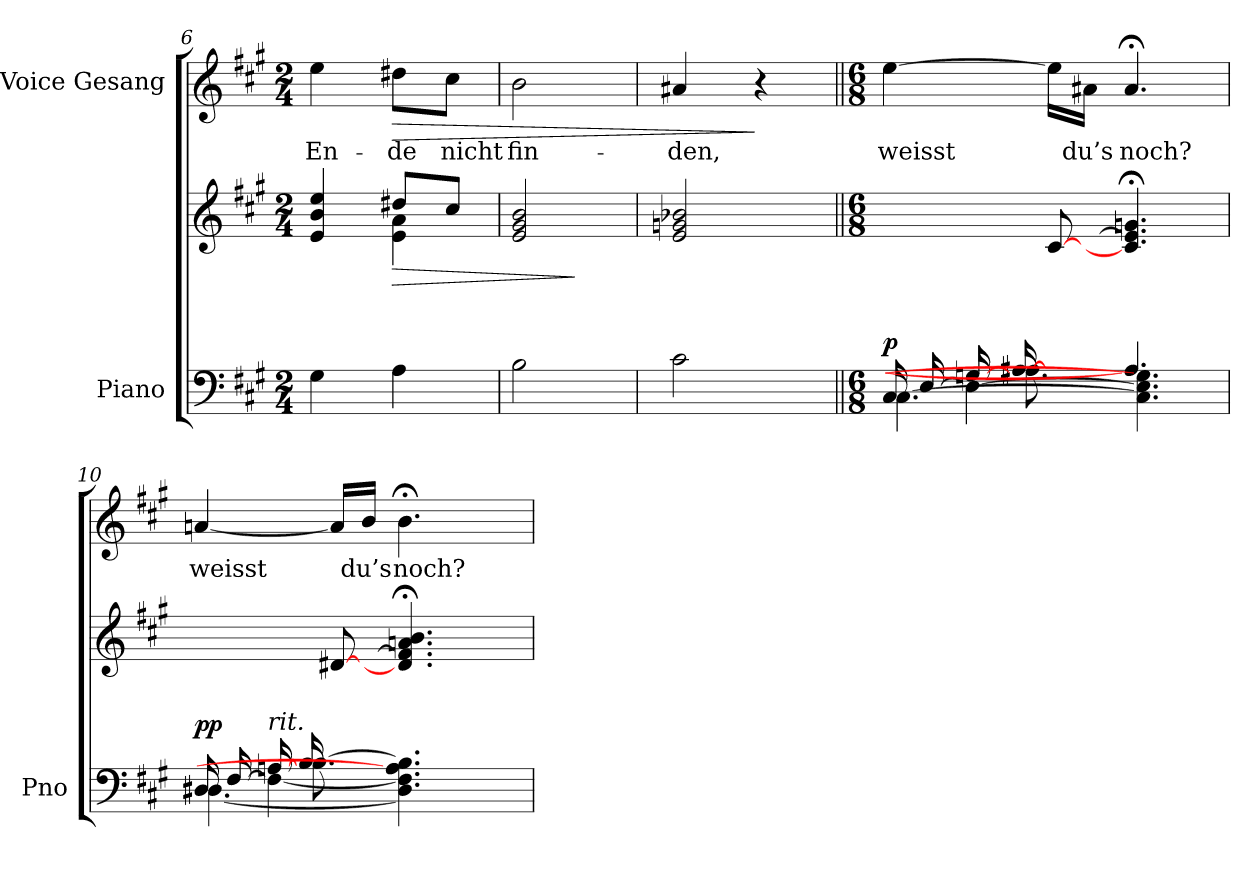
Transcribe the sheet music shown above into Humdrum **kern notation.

**kern	**kern	**dynam	**kern	**text	**dynam
*part2	*part2	*part2	*part1	*part1	*part1
*staff3	*staff2	*staff2/3	*staff1	*staff1	*staff1
*I"Piano	*	*	*I"Voice Gesang	*	*
*I'Pno	*	*	*	*	*
*clefF4	*clefG2	*	*clefG2	*	*
*k[f#c#g#]	*k[f#c#g#]	*	*k[f#c#g#]	*	*
*M2/4	*M2/4	*	*M2/4	*	*
=6	=6	=6	=6	=6	=6
*	*^	*	*	*	*
!	!	!	!	!	!LO:LY:b	!
4G#\	4e/ 4b/ 4ee/	4ryy	.	4ee\	En-	.
!	!	!	!LO:HP:b	!	!LO:LY:b	!LO:HP:b
4A\	8dd#X/L	4e\ 4a\	>	8dd#X\L	-de	>
!	!	!	!	!	!LO:LY:b	!
.	8cc#/J	.	.	8cc#\J	nicht	.
*	*v	*v	*	*	*	*
=7	=7	=7	=7	=7	=7
!	!	!	!	!LO:LY:b	!
2B\	2e/ 2g#/ 2b/	.	2b\	fin-	.
.	.	]	.	.	.
=8	=8	=8	=8	=8	=8
!	!	!	!	!LO:LY:b	!
2c#\	2e/ 2gn/ 2b-X/	.	4a#X/	-den,	.
.	.	.	4r	.	]
=9||	=9||	=9||	=9||	=9||	=9||
*M6/8	*M6/8	*	*M6/8	*	*
*^	*^	*	*	*	*
*	*^	*	*	*	*	*	*
*	*	*^	*	*	*	*	*	*
*	*	*	*^	*	*	*	*	*	*
!	!	!	!	!	!	!	!LO:DY:b	!	!LO:LY:b	!
(>16C#/LL	4.ryy	[4.C#\	8.ryy	8ryy	4ryy	4ryy	p	[4ee\	weisst	.
[16E/	.	.	.	.	.	.	.	.	.	.
[16Gn/	.	.	.	4E\_	.	.	.	.	.	.
[16A#X/	.	.	8.A#X\	.	.	.	.	.	.	.
2ryy	.	.	.	.	[16c#\	8c#/	.	16ee\LL]	.	.
!	!	!	!	!	!	!	!	!	!LO:LY:b	!
.	.	.	.	.	[16e\JJ	.	.	16a#X\JJ	du’s	.
!	!	!	!	!	!	!	!	!	!LO:LY:b	!
.	4.A#/]	4.C#\] 4.E\] 4.G\]	4.ryy	4.ryy	4.c#/];< 4.e/];< 4.gn/;<)	4.ryy	.	4.a#;</	noch?	.
*v	*v	*v	*v	*v	*	*	*	*	*	*
*	*v	*v	*	*	*	*
!!LO:LB:g=z
=10	=10	=10	=10	=10	=10
*	*	*	*MM110	*	*
*^	*^	*	*	*	*
*	*^	*	*	*	*	*	*
*	*	*^	*	*	*	*	*	*
*	*	*	*^	*	*	*	*	*	*
!	!	!	!	!	!	!	!	!LO:TX:a:i:t=ritard.	!	!
!	!	!	!	!	!	!	!LO:DY:b	!	!LO:LY:b	!
*	*	*	*v	*v	*	*^	*	*^	*	*
(>16D#X/LL	[4.D#X\	8.ryy	8ryy	4ryy	4ryy	8ryy	pp	[4an/	8.ryy	weisst	.
[16F#/	.	.	.	.	.	.	.	.	.	.	.
!	!	!	!	!	!	!LO:TX:b:i:t=rit.	!	!	!	!	!
[16An/	.	.	4F#\_	.	.	2ryy	.	.	.	.	.
*	*	*	*	*	*	*	*	*MM100	*	*	*
16B/	.	[8.B\	.	.	.	.	.	.	2ryy	.	.
2ryy	.	.	.	[16d#X\	8d#/	.	.	16a/LL]	.	.	.
!	!	!	!	!	!	!	!	!	!	!LO:LY:b	!
.	.	.	.	[16f#\JJ	.	.	.	16b/JJ	.	du’s	.
!	!	!	!	!	!	!	!	!	!	!LO:LY:b	!
.	4.D#\] 4.F#\] 4.A\] 4.B\]	4.ryy	4.ryy	4.d#/];< 4.f#/];< 4.an/;< 4.b/;<)	4.ryy	.	.	4.b;<\	.	noch?	.
.	.	.	.	.	.	8ryy	.	.	.	.	.
.	.	.	.	.	.	.	.	.	16ryy	.	.
*v	*v	*v	*v	*	*	*	*	*v	*v	*	*
*	*v	*v	*v	*	*	*	*
=	=	=	=	=	=
*-	*-	*-	*-	*-	*-
